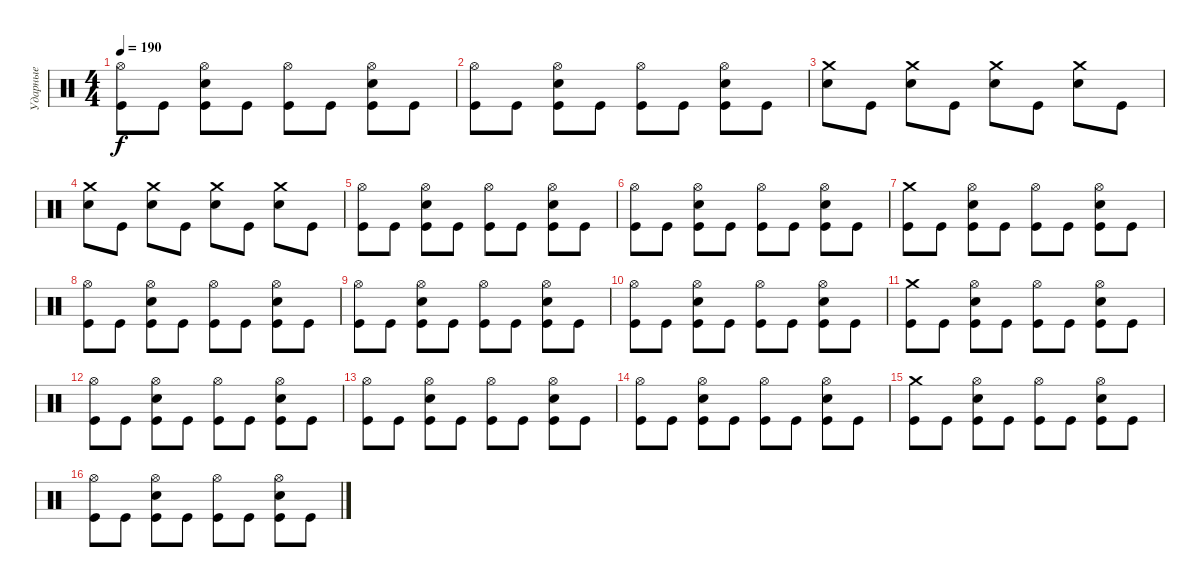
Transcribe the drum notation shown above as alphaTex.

\track ("Ударные" "Ударные") {instrument percussion}
\staff {score}
\articulation defaults
\ts (4 4)
\tempo 190
\clef neutral
\ks c
("Hi-Hat (open)" "Kick (hit)").8{dy f} "Kick (hit)".8 ("Hi-Hat (open)" "Snare (hit) 2" "Kick (hit)").8 "Kick (hit)".8 ("Hi-Hat (open)" "Kick (hit)").8 "Kick (hit)".8 ("Hi-Hat (open)" "Snare (hit) 2" "Kick (hit)").8 "Kick (hit)".8 |
("Hi-Hat (open)" "Kick (hit)").8 "Kick (hit)".8 ("Hi-Hat (open)" "Snare (hit) 2" "Kick (hit)").8 "Kick (hit)".8 ("Hi-Hat (open)" "Kick (hit)").8 "Kick (hit)".8 ("Hi-Hat (open)" "Snare (hit) 2" "Kick (hit)").8 "Kick (hit)".8 |
("Crash medium (hit)" "Snare (hit) 2").8 "Kick (hit)".8 ("Crash medium (hit)" "Snare (hit) 2").8 "Kick (hit)".8 ("Crash medium (hit)" "Snare (hit) 2").8 "Kick (hit)".8 ("Crash medium (hit)" "Snare (hit) 2").8 "Kick (hit)".8 |
("Crash medium (hit)" "Snare (hit) 2").8 "Kick (hit)".8 ("Crash medium (hit)" "Snare (hit) 2").8 "Kick (hit)".8 ("Crash medium (hit)" "Snare (hit) 2").8 "Kick (hit)".8 ("Crash medium (hit)" "Snare (hit) 2").8 "Kick (hit)".8 |
("Hi-Hat (open)" "Kick (hit)").8 "Kick (hit)".8 ("Hi-Hat (open)" "Snare (hit) 2" "Kick (hit)").8 "Kick (hit)".8 ("Hi-Hat (open)" "Kick (hit)").8 "Kick (hit)".8 ("Hi-Hat (open)" "Snare (hit) 2" "Kick (hit)").8 "Kick (hit)".8 |
("Hi-Hat (open)" "Kick (hit)").8 "Kick (hit)".8 ("Hi-Hat (open)" "Snare (hit) 2" "Kick (hit)").8 "Kick (hit)".8 ("Hi-Hat (open)" "Kick (hit)").8 "Kick (hit)".8 ("Hi-Hat (open)" "Snare (hit) 2" "Kick (hit)").8 "Kick (hit)".8 |
("Crash medium (hit)" "Kick (hit)").8 "Kick (hit)".8 ("Hi-Hat (open)" "Snare (hit) 2" "Kick (hit)").8 "Kick (hit)".8 ("Hi-Hat (open)" "Kick (hit)").8 "Kick (hit)".8 ("Hi-Hat (open)" "Snare (hit) 2" "Kick (hit)").8 "Kick (hit)".8 |
("Hi-Hat (open)" "Kick (hit)").8 "Kick (hit)".8 ("Hi-Hat (open)" "Snare (hit) 2" "Kick (hit)").8 "Kick (hit)".8 ("Hi-Hat (open)" "Kick (hit)").8 "Kick (hit)".8 ("Hi-Hat (open)" "Snare (hit) 2" "Kick (hit)").8 "Kick (hit)".8 |
("Hi-Hat (open)" "Kick (hit)").8 "Kick (hit)".8 ("Hi-Hat (open)" "Snare (hit) 2" "Kick (hit)").8 "Kick (hit)".8 ("Hi-Hat (open)" "Kick (hit)").8 "Kick (hit)".8 ("Hi-Hat (open)" "Snare (hit) 2" "Kick (hit)").8 "Kick (hit)".8 |
("Hi-Hat (open)" "Kick (hit)").8 "Kick (hit)".8 ("Hi-Hat (open)" "Snare (hit) 2" "Kick (hit)").8 "Kick (hit)".8 ("Hi-Hat (open)" "Kick (hit)").8 "Kick (hit)".8 ("Hi-Hat (open)" "Snare (hit) 2" "Kick (hit)").8 "Kick (hit)".8 |
("Crash medium (hit)" "Kick (hit)").8 "Kick (hit)".8 ("Hi-Hat (open)" "Snare (hit) 2" "Kick (hit)").8 "Kick (hit)".8 ("Hi-Hat (open)" "Kick (hit)").8 "Kick (hit)".8 ("Hi-Hat (open)" "Snare (hit) 2" "Kick (hit)").8 "Kick (hit)".8 |
("Hi-Hat (open)" "Kick (hit)").8 "Kick (hit)".8 ("Hi-Hat (open)" "Snare (hit) 2" "Kick (hit)").8 "Kick (hit)".8 ("Hi-Hat (open)" "Kick (hit)").8 "Kick (hit)".8 ("Hi-Hat (open)" "Snare (hit) 2" "Kick (hit)").8 "Kick (hit)".8 |
("Hi-Hat (open)" "Kick (hit)").8 "Kick (hit)".8 ("Hi-Hat (open)" "Snare (hit) 2" "Kick (hit)").8 "Kick (hit)".8 ("Hi-Hat (open)" "Kick (hit)").8 "Kick (hit)".8 ("Hi-Hat (open)" "Snare (hit) 2" "Kick (hit)").8 "Kick (hit)".8 |
("Hi-Hat (open)" "Kick (hit)").8 "Kick (hit)".8 ("Hi-Hat (open)" "Snare (hit) 2" "Kick (hit)").8 "Kick (hit)".8 ("Hi-Hat (open)" "Kick (hit)").8 "Kick (hit)".8 ("Hi-Hat (open)" "Snare (hit) 2" "Kick (hit)").8 "Kick (hit)".8 |
("Crash medium (hit)" "Kick (hit)").8 "Kick (hit)".8 ("Hi-Hat (open)" "Snare (hit) 2" "Kick (hit)").8 "Kick (hit)".8 ("Hi-Hat (open)" "Kick (hit)").8 "Kick (hit)".8 ("Hi-Hat (open)" "Snare (hit) 2" "Kick (hit)").8 "Kick (hit)".8 |
("Hi-Hat (open)" "Kick (hit)").8 "Kick (hit)".8 ("Hi-Hat (open)" "Snare (hit) 2" "Kick (hit)").8 "Kick (hit)".8 ("Hi-Hat (open)" "Kick (hit)").8 "Kick (hit)".8 ("Hi-Hat (open)" "Snare (hit) 2" "Kick (hit)").8 "Kick (hit)".8
